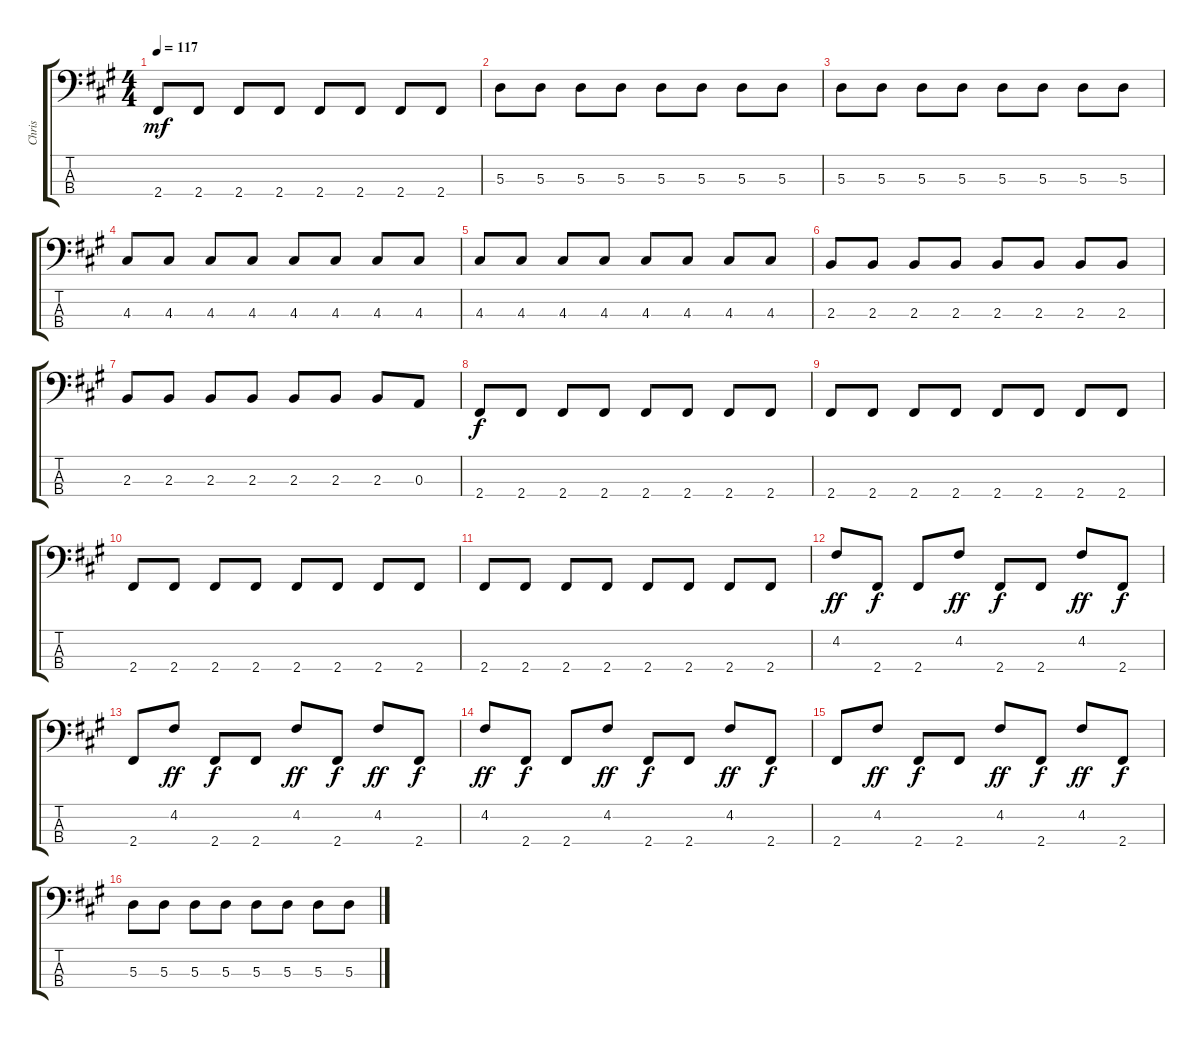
\track ("Chris" "Chris") {instrument electricbassfinger}
\staff {score tabs}
\tuning (G2 D2 A1 E1) {hide}
\ts (4 4)
\tempo 117
\clef f4
\ks a
2.4.8{dy mf} 2.4.8 2.4.8 2.4.8 2.4.8 2.4.8 2.4.8 2.4.8 |
5.3.8 5.3.8 5.3.8 5.3.8 5.3.8 5.3.8 5.3.8 5.3.8 |
5.3.8 5.3.8 5.3.8 5.3.8 5.3.8 5.3.8 5.3.8 5.3.8 |
4.3.8 4.3.8 4.3.8 4.3.8 4.3.8 4.3.8 4.3.8 4.3.8 |
4.3.8 4.3.8 4.3.8 4.3.8 4.3.8 4.3.8 4.3.8 4.3.8 |
2.3.8 2.3.8 2.3.8 2.3.8 2.3.8 2.3.8 2.3.8 2.3.8 |
2.3.8 2.3.8 2.3.8 2.3.8 2.3.8 2.3.8 2.3.8 0.3.8 |
2.4.8{dy f} 2.4.8 2.4.8 2.4.8 2.4.8 2.4.8 2.4.8 2.4.8 |
2.4.8 2.4.8 2.4.8 2.4.8 2.4.8 2.4.8 2.4.8 2.4.8 |
2.4.8 2.4.8 2.4.8 2.4.8 2.4.8 2.4.8 2.4.8 2.4.8 |
2.4.8 2.4.8 2.4.8 2.4.8 2.4.8 2.4.8 2.4.8 2.4.8 |
4.2.8{dy ff} 2.4.8{dy f} 2.4.8 4.2.8{dy ff} 2.4.8{dy f} 2.4.8 4.2.8{dy ff} 2.4.8{dy f} |
2.4.8 4.2.8{dy ff} 2.4.8{dy f} 2.4.8 4.2.8{dy ff} 2.4.8{dy f} 4.2.8{dy ff} 2.4.8{dy f} |
4.2.8{dy ff} 2.4.8{dy f} 2.4.8 4.2.8{dy ff} 2.4.8{dy f} 2.4.8 4.2.8{dy ff} 2.4.8{dy f} |
2.4.8 4.2.8{dy ff} 2.4.8{dy f} 2.4.8 4.2.8{dy ff} 2.4.8{dy f} 4.2.8{dy ff} 2.4.8{dy f} |
5.3.8 5.3.8 5.3.8 5.3.8 5.3.8 5.3.8 5.3.8 5.3.8
